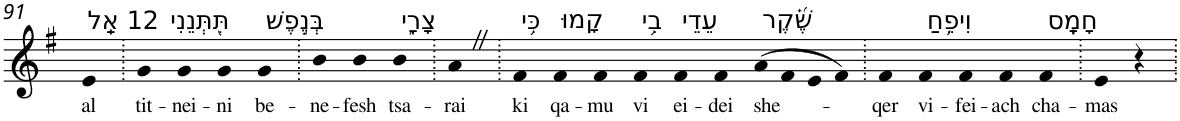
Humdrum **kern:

**kern	**text
*part1	*part1
*staff1	*staff1
*I"Piano	*
*I'Pno	*
!!LO:PB:g=z
*clefG2	*
*k[f#]	*
*G:	*
=91	=91
!LO:TX:a:t=12 אַֽל	!
!	!LO:LY:b
4e	al
=92.	=92.
!LO:TX:a:t=תִּ֭תְּנֵנִי	!
!	!LO:LY:b
4g	tit-
!	!LO:LY:b
4g	-nei-
!	!LO:LY:b
4g	-ni
!LO:TX:a:t=בְּנֶ֣פֶשׁ	!
!	!LO:LY:b
4g	be-
=93.	=93.
!	!LO:LY:b
4b	-ne-
!	!LO:LY:b
4b	-fesh
!LO:TX:a:t=צָרָ֑י	!
!	!LO:LY:b
4b	tsa-
=94.	=94.
!	!LO:LY:b
4aZ	-rai
=95.	=95.
!LO:TX:a:t=כִּ֥י	!
!	!LO:LY:b
4f#	ki
!LO:TX:a:t=קָמוּ	!
!	!LO:LY:b
4f#	qa-
!	!LO:LY:b
4f#	-mu
!LO:TX:a:t=בִ֥י	!
!	!LO:LY:b
4f#	vi
!LO:TX:a:t=עֵדֵי	!
!	!LO:LY:b
4f#	ei-
!	!LO:LY:b
4f#	-dei
!LO:TX:a:t=שֶׁ֝֗קֶר	!
!	!LO:LY:b
(>8a	she-
8f#	.
8e	.
8f#)	.
=96.	=96.
!	!LO:LY:b
4f#	-qer
!LO:TX:a:t=וִיפֵ֥חַ	!
!	!LO:LY:b
4f#	vi-
!	!LO:LY:b
4f#	-fei-
!	!LO:LY:b
4f#	-ach
!LO:TX:a:t=חָמָֽס	!
!	!LO:LY:b
4f#	cha-
=97.	=97.
!	!LO:LY:b
4e	-mas
4r	.
=.	=.
*-	*-
